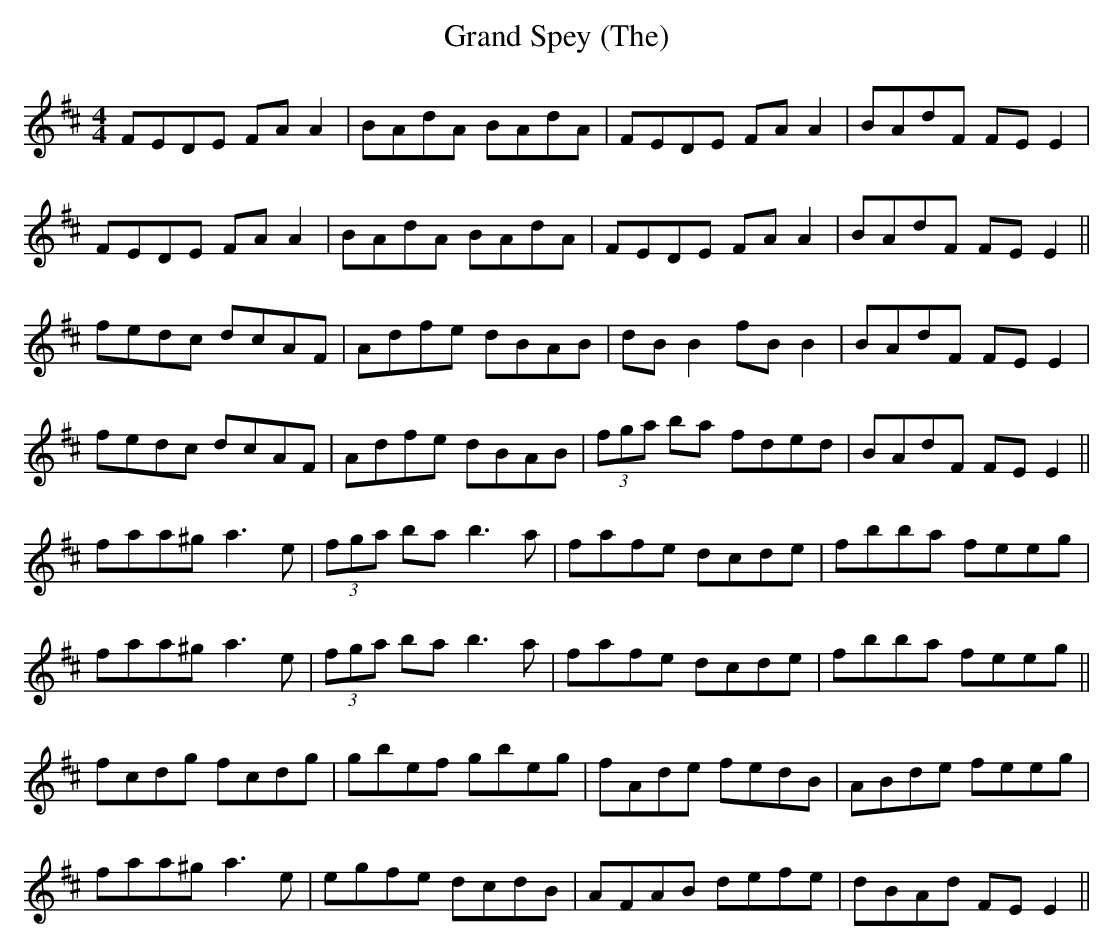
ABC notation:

X:1
T: Grand Spey (The)
M: 4/4
L: 1/8
K: D
FEDE FA A2 | BAdA BAdA | FEDE FA A2 | BAdF FE E2 |
FEDE FA A2 | BAdA BAdA | FEDE FA A2 | BAdF FE E2 ||
fedc dcAF | Adfe dBAB | dB B2 fB B2 | BAdF FE E2 |
fedc dcAF | Adfe dBAB | (3fga ba fded | BAdF FE E2 ||
faa^g a3 e | (3fga ba b3 a | fafe dcde | fbba feeg |
faa^g a3 e | (3fga ba b3 a | fafe dcde | fbba feeg ||
fcdg fcdg | gbef gbeg | fAde fedB | ABde feeg |
faa^g a3 e | egfe dcdB | AFAB defe | dBAd FE E2 ||
